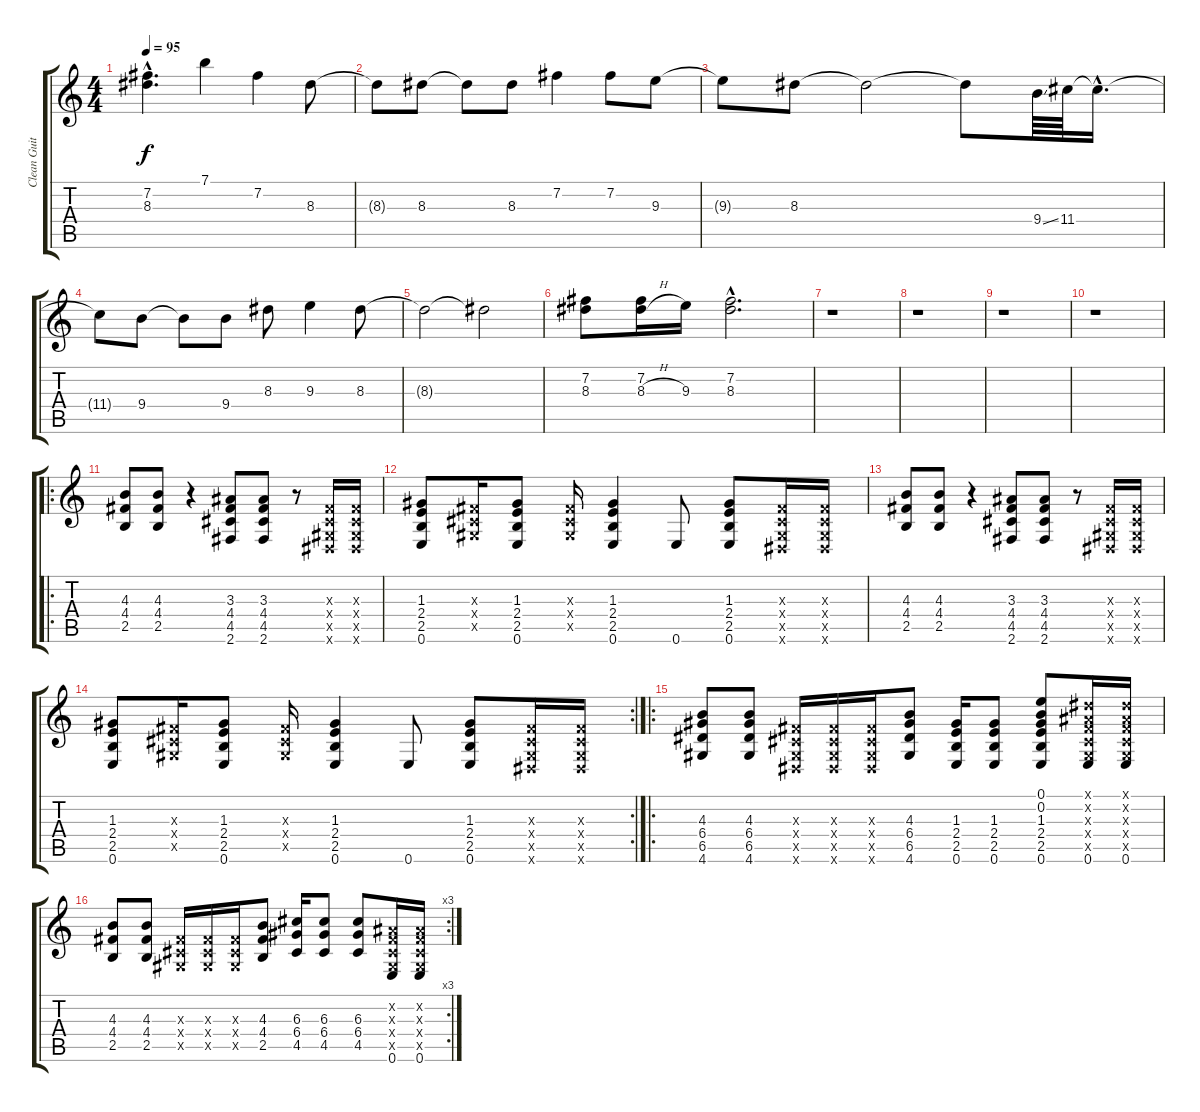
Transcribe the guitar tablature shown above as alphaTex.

\track ("Clean Guitar II" "Clean Guit") {instrument electricguitarclean}
\staff {score tabs}
\tuning (E4 B3 G3 D3 A2 E2) {hide}
\ts (4 4)
\tempo 95
\clef g2
\ks c
(7.2{hac t} 8.3{hac t}).4{d dy f} 7.1.4 7.2.4 8.3.8 |
8.3{t}.8 8.3.8 8.3{t}.8 8.3.8 7.2.4 7.2.8 9.3.8 |
9.3{t}.8 8.3.8 8.3{t}.2 8.3{t}.8 9.4{ss}.64 11.4.64 11.4{hac t}.16{d} |
11.4{t}.8 9.4.8 9.4{t}.8 9.4.8 8.3.8 9.3.4 8.3.8 |
8.3{t}.2 8.3{t}.2 |
(7.2 8.3).8 (7.2 8.3{h}).16 9.3.16 (7.2{hac} 8.3{hac}).2{d} |
r.1 |
r.1 |
r.1 |
r.1 |
\ro
(4.3 4.4 2.5).8 (4.3 4.4 2.5).8 r.4 (3.3 4.4 4.5 2.6).8 (3.3 4.4 4.5 2.6).8 r.8 (-1.3{x} -1.4{x} -1.5{x} -1.6{x}).16 (-1.3{x} -1.4{x} -1.5{x} -1.6{x}).16 |
(1.3 2.4 2.5 0.6).8 (-1.3{x} -1.4{x} -1.5{x}).16 (1.3 2.4 2.5 0.6).8 (-1.3{x} -1.4{x} -1.5{x}).16 (1.3 2.4 2.5 0.6).4 0.6.8 (1.3 2.4 2.5 0.6).8 (-1.3{x} -1.4{x} -1.5{x} -1.6{x}).16 (-1.3{x} -1.4{x} -1.5{x} -1.6{x}).16 |
(4.3 4.4 2.5).8 (4.3 4.4 2.5).8 r.4 (3.3 4.4 4.5 2.6).8 (3.3 4.4 4.5 2.6).8 r.8 (-1.3{x} -1.4{x} -1.5{x} -1.6{x}).16 (-1.3{x} -1.4{x} -1.5{x} -1.6{x}).16 |
\rc 2
(1.3 2.4 2.5 0.6).8 (-1.3{x} -1.4{x} -1.5{x}).16 (1.3 2.4 2.5 0.6).8 (-1.3{x} -1.4{x} -1.5{x}).16 (1.3 2.4 2.5 0.6).4 0.6.8 (1.3 2.4 2.5 0.6).8 (-1.3{x} -1.4{x} -1.5{x} -1.6{x}).16 (-1.3{x} -1.4{x} -1.5{x} -1.6{x}).16 |
\ro
(4.3 6.4 6.5 4.6).8 (4.3 6.4 6.5 4.6).8 (-1.3{x} -1.4{x} -1.5{x} -1.6{x}).16 (-1.3{x} -1.4{x} -1.5{x} -1.6{x}).16 (-1.3{x} -1.4{x} -1.5{x} -1.6{x}).16 (4.3 6.4 6.5 4.6).8 (1.3 2.4 2.5 0.6).16 (1.3 2.4 2.5 0.6).8 (0.1 0.2 1.3 2.4 2.5 0.6).8 (-1.1{x} -1.2{x} -1.3{x} -1.4{x} -1.5{x} 0.6).16 (-1.1{x} -1.2{x} -1.3{x} -1.4{x} -1.5{x} 0.6).16 |
\rc 3
(4.3 4.4 2.5).8 (4.3 4.4 2.5).8 (-1.3{x} -1.4{x} -1.5{x}).16 (-1.3{x} -1.4{x} -1.5{x}).16 (-1.3{x} -1.4{x} -1.5{x}).16 (4.3 4.4 2.5).8 (6.3 6.4 4.5).16 (6.3 6.4 4.5).8 (6.3 6.4 4.5).8 (-1.2{x} -1.3{x} -1.4{x} -1.5{x} 0.6).16 (-1.2{x} -1.3{x} -1.4{x} -1.5{x} 0.6).16
